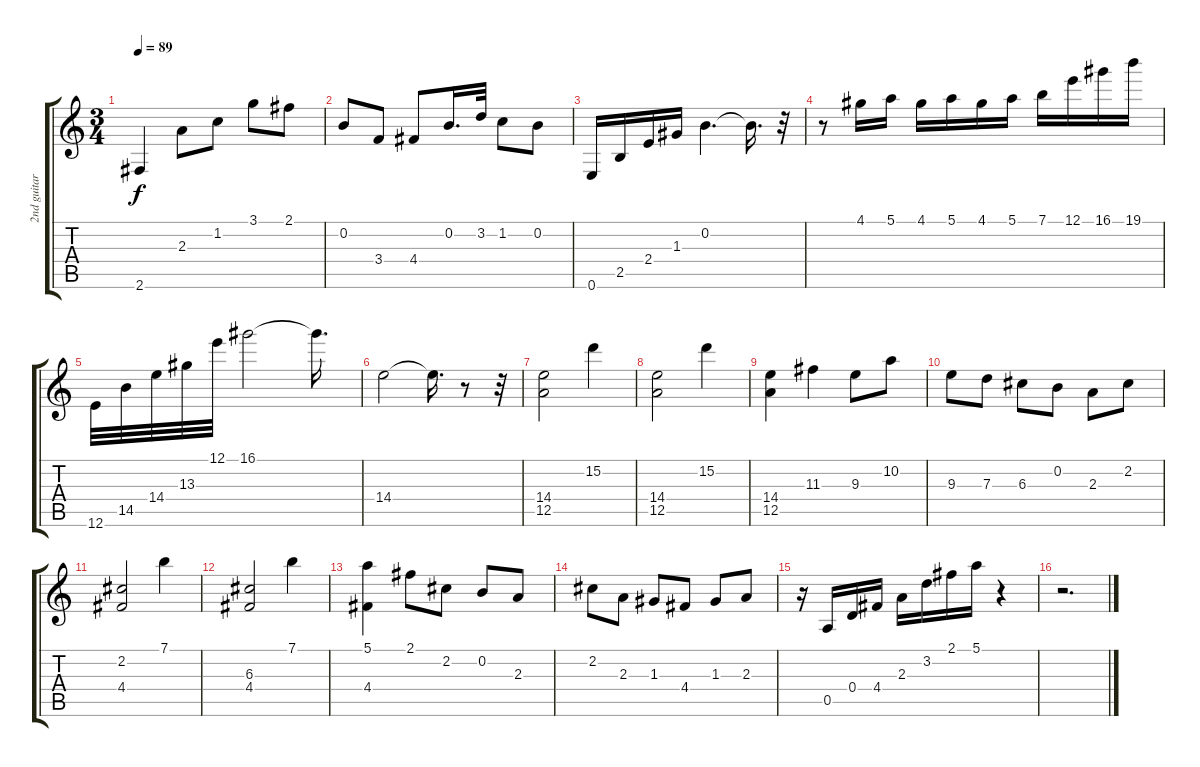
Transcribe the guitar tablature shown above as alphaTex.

\track ("2nd guitar" "2nd guitar") {instrument acousticguitarnylon}
\staff {score tabs}
\tuning (E4 B3 G3 D3 A2 E2) {hide}
\ts (3 4)
\tempo 89
\clef g2
\ks c
2.6.4{dy f} 2.3.8 1.2.8 3.1.8 2.1.8 |
0.2.8 3.4.8 4.4.8 0.2.16{d} 3.2.32 1.2.8 0.2.8 |
0.6.16 2.5.16 2.4.16 1.3.16 0.2.4{d} 0.2{t}.16{d} r.32 |
r.8 4.1.16 5.1.16 4.1.16 5.1.16 4.1.16 5.1.16 7.1.16 12.1.16 16.1.16 19.1.16 |
12.6.32 14.5.32 14.4.32 13.3.32 12.1.32 16.1.2 16.1{t}.16{d} |
14.4.2 14.4{t}.16{d} r.8 r.32 |
(14.4 12.5).2 15.2.4 |
(14.4 12.5).2 15.2.4 |
(14.4 12.5).4 11.3.4 9.3.8 10.2.8 |
9.3.8 7.3.8 6.3.8 0.2.8 2.3.8 2.2.8 |
(2.2 4.4).2 7.1.4 |
(6.3 4.4).2 7.1.4 |
(5.1 4.4).4 2.1.8 2.2.8 0.2.8 2.3.8 |
2.2.8 2.3.8 1.3.8 4.4.8 1.3.8 2.3.8 |
r.16 0.5.16 0.4.16 4.4.16 2.3.16 3.2.16 2.1.16 5.1.16 r.4 |
r.2{d}
